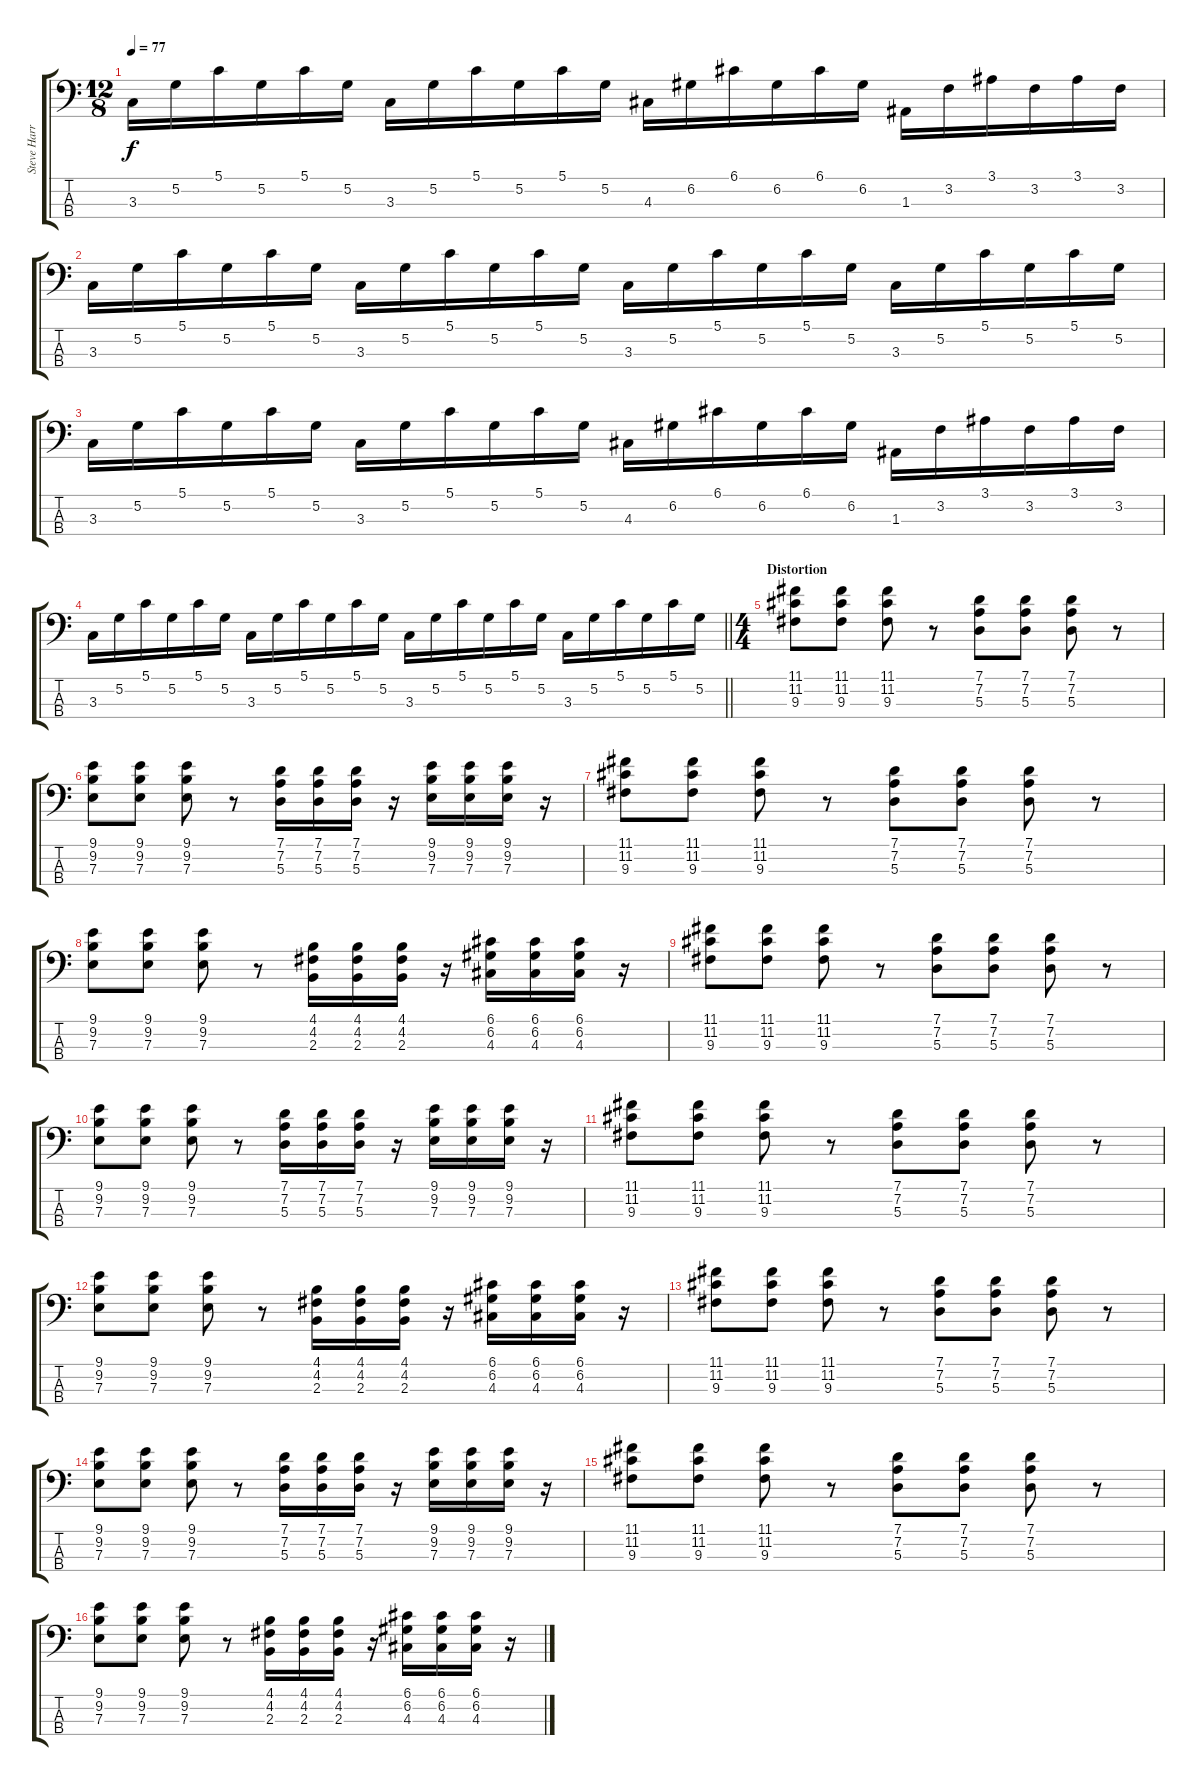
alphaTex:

\track ("Steve Harris" "Steve Harr") {instrument slapbass2}
\staff {score tabs}
\tuning (G2 D2 A1 E1) {hide}
\ts (12 8)
\tempo 77
\clef f4
\ks c
3.3.16{dy f} 5.2.16 5.1.16 5.2.16 5.1.16 5.2.16 3.3.16 5.2.16 5.1.16 5.2.16 5.1.16 5.2.16 4.3.16 6.2.16 6.1.16 6.2.16 6.1.16 6.2.16 1.3.16 3.2.16 3.1.16 3.2.16 3.1.16 3.2.16 |
3.3.16 5.2.16 5.1.16 5.2.16 5.1.16 5.2.16 3.3.16 5.2.16 5.1.16 5.2.16 5.1.16 5.2.16 3.3.16 5.2.16 5.1.16 5.2.16 5.1.16 5.2.16 3.3.16 5.2.16 5.1.16 5.2.16 5.1.16 5.2.16 |
3.3.16 5.2.16 5.1.16 5.2.16 5.1.16 5.2.16 3.3.16 5.2.16 5.1.16 5.2.16 5.1.16 5.2.16 4.3.16 6.2.16 6.1.16 6.2.16 6.1.16 6.2.16 1.3.16 3.2.16 3.1.16 3.2.16 3.1.16 3.2.16 |
\barLineRight lightlight
3.3.16 5.2.16 5.1.16 5.2.16 5.1.16 5.2.16 3.3.16 5.2.16 5.1.16 5.2.16 5.1.16 5.2.16 3.3.16 5.2.16 5.1.16 5.2.16 5.1.16 5.2.16 3.3.16 5.2.16 5.1.16 5.2.16 5.1.16 5.2.16 |
\ts (4 4)
\section ("" "Distortion")
(11.1 11.2 9.3).8 (11.1 11.2 9.3).8 (11.1 11.2 9.3).8 r.8 (7.1 7.2 5.3).8 (7.1 7.2 5.3).8 (7.1 7.2 5.3).8 r.8 |
(9.1 9.2 7.3).8 (9.1 9.2 7.3).8 (9.1 9.2 7.3).8 r.8 (7.1 7.2 5.3).16 (7.1 7.2 5.3).16 (7.1 7.2 5.3).16 r.16 (9.1 9.2 7.3).16 (9.1 9.2 7.3).16 (9.1 9.2 7.3).16 r.16 |
(11.1 11.2 9.3).8 (11.1 11.2 9.3).8 (11.1 11.2 9.3).8 r.8 (7.1 7.2 5.3).8 (7.1 7.2 5.3).8 (7.1 7.2 5.3).8 r.8 |
(9.1 9.2 7.3).8 (9.1 9.2 7.3).8 (9.1 9.2 7.3).8 r.8 (4.1 4.2 2.3).16 (4.1 4.2 2.3).16 (4.1 4.2 2.3).16 r.16 (6.1 6.2 4.3).16 (6.1 6.2 4.3).16 (6.1 6.2 4.3).16 r.16 |
(11.1 11.2 9.3).8 (11.1 11.2 9.3).8 (11.1 11.2 9.3).8 r.8 (7.1 7.2 5.3).8 (7.1 7.2 5.3).8 (7.1 7.2 5.3).8 r.8 |
(9.1 9.2 7.3).8 (9.1 9.2 7.3).8 (9.1 9.2 7.3).8 r.8 (7.1 7.2 5.3).16 (7.1 7.2 5.3).16 (7.1 7.2 5.3).16 r.16 (9.1 9.2 7.3).16 (9.1 9.2 7.3).16 (9.1 9.2 7.3).16 r.16 |
(11.1 11.2 9.3).8 (11.1 11.2 9.3).8 (11.1 11.2 9.3).8 r.8 (7.1 7.2 5.3).8 (7.1 7.2 5.3).8 (7.1 7.2 5.3).8 r.8 |
(9.1 9.2 7.3).8 (9.1 9.2 7.3).8 (9.1 9.2 7.3).8 r.8 (4.1 4.2 2.3).16 (4.1 4.2 2.3).16 (4.1 4.2 2.3).16 r.16 (6.1 6.2 4.3).16 (6.1 6.2 4.3).16 (6.1 6.2 4.3).16 r.16 |
(11.1 11.2 9.3).8 (11.1 11.2 9.3).8 (11.1 11.2 9.3).8 r.8 (7.1 7.2 5.3).8 (7.1 7.2 5.3).8 (7.1 7.2 5.3).8 r.8 |
(9.1 9.2 7.3).8 (9.1 9.2 7.3).8 (9.1 9.2 7.3).8 r.8 (7.1 7.2 5.3).16 (7.1 7.2 5.3).16 (7.1 7.2 5.3).16 r.16 (9.1 9.2 7.3).16 (9.1 9.2 7.3).16 (9.1 9.2 7.3).16 r.16 |
(11.1 11.2 9.3).8 (11.1 11.2 9.3).8 (11.1 11.2 9.3).8 r.8 (7.1 7.2 5.3).8 (7.1 7.2 5.3).8 (7.1 7.2 5.3).8 r.8 |
(9.1 9.2 7.3).8 (9.1 9.2 7.3).8 (9.1 9.2 7.3).8 r.8 (4.1 4.2 2.3).16 (4.1 4.2 2.3).16 (4.1 4.2 2.3).16 r.16 (6.1 6.2 4.3).16 (6.1 6.2 4.3).16 (6.1 6.2 4.3).16 r.16
